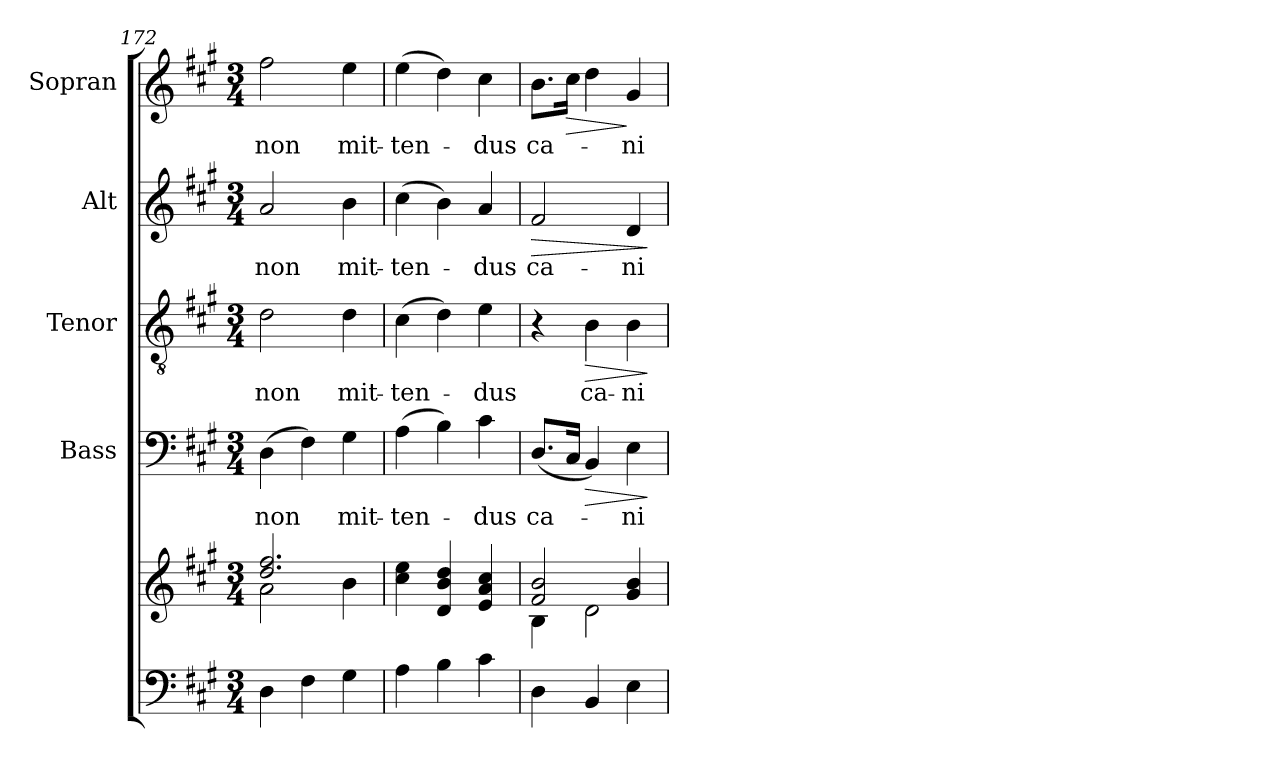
**kern	**kern	**kern	**text	**dynam	**kern	**text	**dynam	**kern	**text	**dynam	**kern	**text	**dynam
*part5	*part5	*part4	*part4	*part4	*part3	*part3	*part3	*part2	*part2	*part2	*part1	*part1	*part1
*staff6	*staff5	*staff4	*staff4	*staff4	*staff3	*staff3	*staff3	*staff2	*staff2	*staff2	*staff1	*staff1	*staff1
*	*	*I"Bass	*	*	*I"Tenor	*	*	*I"Alt	*	*	*I"Sopran	*	*
*	*	*I'B.	*	*	*I'T.	*	*	*I'A.	*	*	*I'S.	*	*
*clefF4	*clefG2	*clefF4	*	*	*clefGv2	*	*	*clefG2	*	*	*clefG2	*	*
*k[f#c#g#]	*k[f#c#g#]	*k[f#c#g#]	*	*	*k[f#c#g#]	*	*	*k[f#c#g#]	*	*	*k[f#c#g#]	*	*
*A:	*A:	*A:	*	*	*A:	*	*	*A:	*	*	*A:	*	*
*M3/4	*M3/4	*M3/4	*	*	*M3/4	*	*	*M3/4	*	*	*M3/4	*	*
=172	=172	=172	=172	=172	=172	=172	=172	=172	=172	=172	=172	=172	=172
*	*^	*	*	*	*	*	*	*	*	*	*	*	*
!	!	!	!	!LO:LY:b	!	!	!LO:LY:b	!	!	!LO:LY:b	!	!	!LO:LY:b	!
4D\	2.dd/ 2.ff#/	2a\	(>4D\	non	.	2d\	non	.	2a/	non	.	2ff#\	non	.
4F#\	.	.	4F#\)	.	.	.	.	.	.	.	.	.	.	.
!	!	!	!	!LO:LY:b	!	!	!LO:LY:b	!	!	!LO:LY:b	!	!	!LO:LY:b	!
4G#\	.	4b\	4G#\	mit-	.	4d\	mit-	.	4b\	mit-	.	4ee\	mit-	.
!!LO:LB:g=z
=173	=173	=173	=173	=173	=173	=173	=173	=173	=173	=173	=173	=173	=173	=173
!	!	!	!	!LO:LY:b	!	!	!LO:LY:b	!	!	!LO:LY:b	!	!	!LO:LY:b	!
*	*v	*v	*	*	*	*	*	*	*	*	*	*	*	*
4A\	4cc#\ 4ee\	(>4A\	-ten-	.	(>4c#\	-ten-	.	(>4cc#\	-ten-	.	(>4ee\	-ten-	.
4B\	4d/ 4b/ 4dd/	4B\)	.	.	4d\)	.	.	4b\)	.	.	4dd\)	.	.
!	!	!	!LO:LY:b	!	!	!LO:LY:b	!	!	!LO:LY:b	!	!	!LO:LY:b	!
4c#\	4e/ 4a/ 4cc#/	4c#\	-dus	.	4e\	-dus	.	4a/	-dus	.	4cc#\	-dus	.
=174	=174	=174	=174	=174	=174	=174	=174	=174	=174	=174	=174	=174	=174
*	*^	*	*	*	*	*	*	*	*	*	*	*	*
!	!	!	!	!LO:LY:b	!	!	!	!	!	!LO:LY:b	!LO:HP:b	!	!LO:LY:b	!
4D\	2f#/ 2b/	4B\	(<8.D/L	ca-	.	4r	.	.	2f#/	ca-	>	8.b\L	ca-	.
!	!	!	!	!	!	!	!	!	!	!	!	!	!	!LO:HP:b
.	.	.	16C#/Jk	.	.	.	.	.	.	.	.	16cc#\Jk	.	>
!	!	!	!	!	!LO:HP:b	!	!LO:LY:b	!LO:HP:b	!	!	!	!	!	!
4BB/	.	2d\	4BB/)	.	>	4B\	ca-	>	.	.	.	4dd\	.	.
!	!	!	!	!LO:LY:b	!	!	!LO:LY:b	!	!	!LO:LY:b	!	!	!LO:LY:b	!
4E\	4g#/ 4b/	.	4E\	-ni-	.	4B\	-ni-	.	4d/	-ni-	.	4g#/	-ni-	]
*	*v	*v	*	*	*	*	*	*	*	*	*	*	*	*
.	.	.	.	]	.	.	]	.	.	]	.	.	.
=	=	=	=	=	=	=	=	=	=	=	=	=	=
*-	*-	*-	*-	*-	*-	*-	*-	*-	*-	*-	*-	*-	*-
